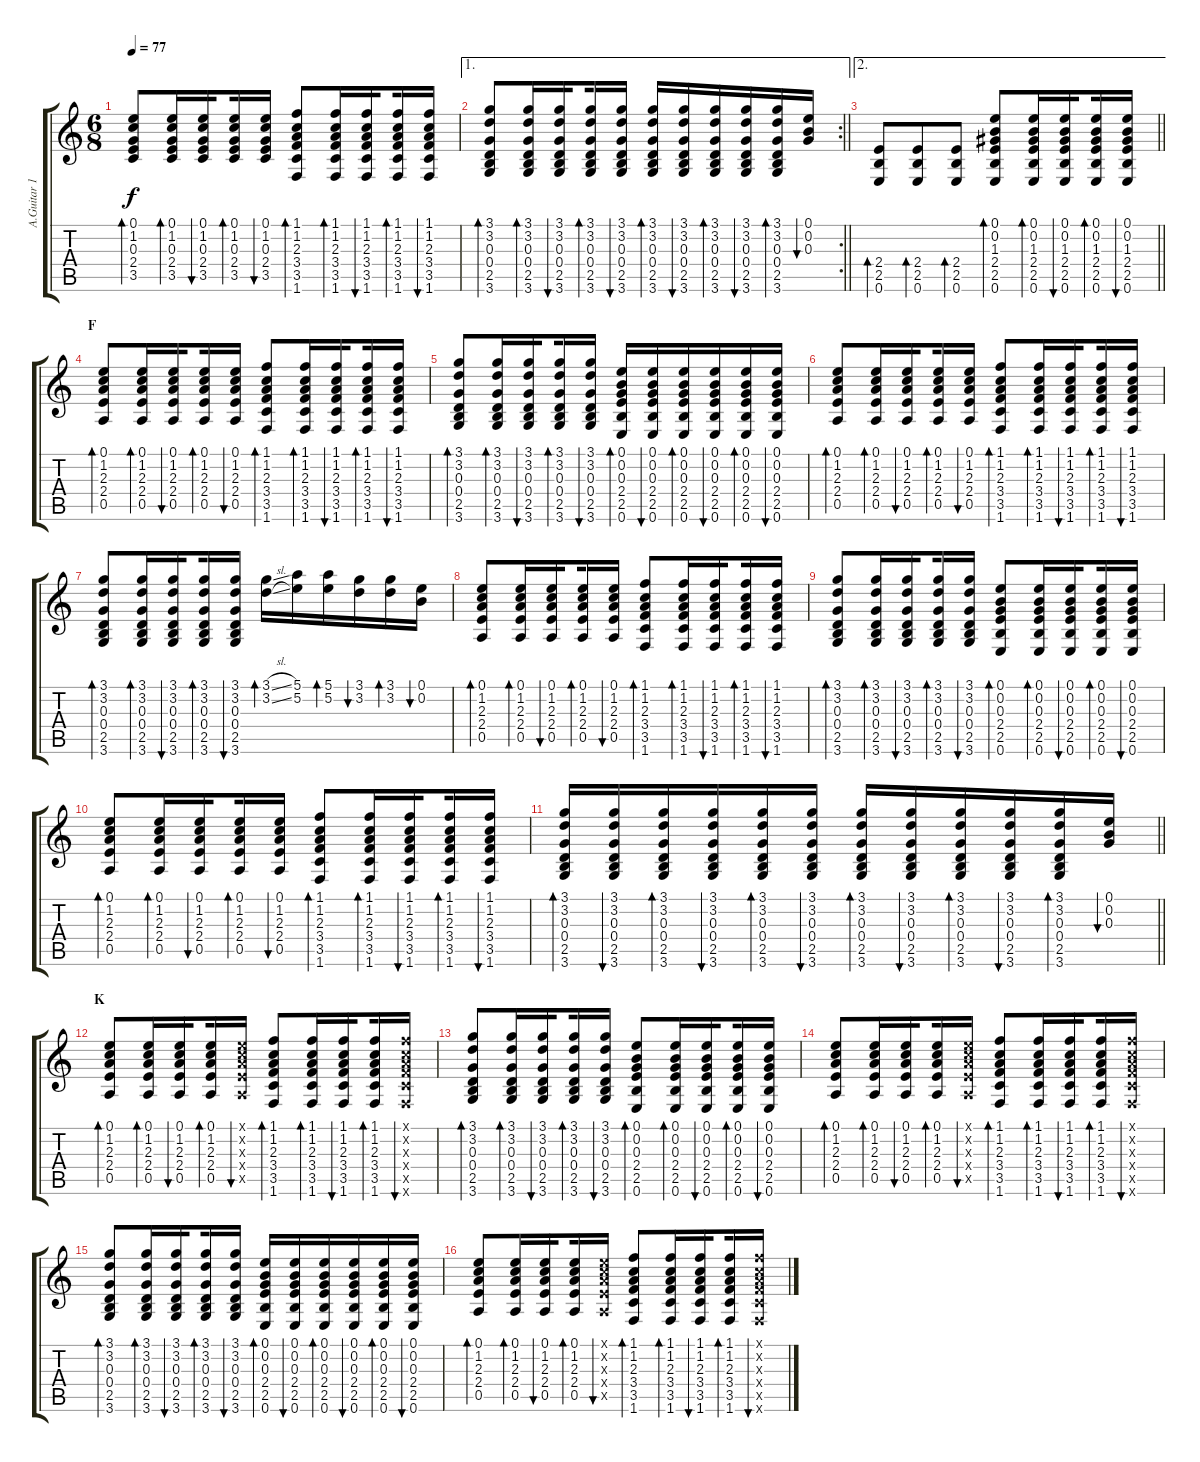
\track ("A.Guitar 1" "A.Guitar 1") {instrument acousticguitarsteel}
\staff {score tabs}
\tuning (E4 B3 G3 D3 A2 E2) {hide}
\ts (6 8)
\tempo 77
\clef g2
\ks c
(0.1 1.2 0.3 2.4 3.5).8{bd 30 dy f} (0.1 1.2 0.3 2.4 3.5).16{bd 30} (0.1 1.2 0.3 2.4 3.5).16{bu 30 beam splitsecondary} (0.1 1.2 0.3 2.4 3.5).16{bd 30} (0.1 1.2 0.3 2.4 3.5).16{bu 30} (1.1 1.2 2.3 3.4 3.5 1.6).8{bd 30} (1.1 1.2 2.3 3.4 3.5 1.6).16{bd 30} (1.1 1.2 2.3 3.4 3.5 1.6).16{bu 30 beam splitsecondary} (1.1 1.2 2.3 3.4 3.5 1.6).16{bd 30} (1.1 1.2 2.3 3.4 3.5 1.6).16{bu 30} |
\ae 1
\rc 2
\barLineRight lightlight
(3.1 3.2 0.3 0.4 2.5 3.6).8{bd 30} (3.1 3.2 0.3 0.4 2.5 3.6).16{bd 30} (3.1 3.2 0.3 0.4 2.5 3.6).16{bu 30 beam splitsecondary} (3.1 3.2 0.3 0.4 2.5 3.6).16{bd 30} (3.1 3.2 0.3 0.4 2.5 3.6).16{bu 30} (3.1 3.2 0.3 0.4 2.5 3.6).16{bd 30} (3.1 3.2 0.3 0.4 2.5 3.6).16{bu 30} (3.1 3.2 0.3 0.4 2.5 3.6).16{bd 30} (3.1 3.2 0.3 0.4 2.5 3.6).16{bu 30} (3.1 3.2 0.3 0.4 2.5 3.6).16{bd 30} (0.1 0.2 0.3).16{bu 30} |
\ae 2
\barLineRight lightlight
(2.4 2.5 0.6).8{bd 30} (2.4 2.5 0.6).8{bd 30} (2.4 2.5 0.6).8{bd 30} (0.1 0.2 1.3 2.4 2.5 0.6).8{bd 30} (0.1 0.2 1.3 2.4 2.5 0.6).16{bd 30} (0.1 0.2 1.3 2.4 2.5 0.6).16{bu 30 beam splitsecondary} (0.1 0.2 1.3 2.4 2.5 0.6).16{bd 30} (0.1 0.2 1.3 2.4 2.5 0.6).16{bu 30} |
\section ("" "F")
(0.1 1.2 2.3 2.4 0.5).8{bd 30} (0.1 1.2 2.3 2.4 0.5).16{bd 30 beam merge} (0.1 1.2 2.3 2.4 0.5).16{bu 30 beam splitsecondary} (0.1 1.2 2.3 2.4 0.5).16{bd 30 beam merge} (0.1 1.2 2.3 2.4 0.5).16{bu 30} (1.1 1.2 2.3 3.4 3.5 1.6).8{bd 30} (1.1 1.2 2.3 3.4 3.5 1.6).16{bd 30} (1.1 1.2 2.3 3.4 3.5 1.6).16{bu 30 beam splitsecondary} (1.1 1.2 2.3 3.4 3.5 1.6).16{bd 30} (1.1 1.2 2.3 3.4 3.5 1.6).16{bu 30} |
(3.1 3.2 0.3 0.4 2.5 3.6).8{bd 30} (3.1 3.2 0.3 0.4 2.5 3.6).16{bd 30} (3.1 3.2 0.3 0.4 2.5 3.6).16{bu 30 beam splitsecondary} (3.1 3.2 0.3 0.4 2.5 3.6).16{bd 30} (3.1 3.2 0.3 0.4 2.5 3.6).16{bu 30} (0.1 0.2 0.3 2.4 2.5 0.6).16{bd 30} (0.1 0.2 0.3 2.4 2.5 0.6).16{bu 30} (0.1 0.2 0.3 2.4 2.5 0.6).16{bd 30} (0.1 0.2 0.3 2.4 2.5 0.6).16{bu 30} (0.1 0.2 0.3 2.4 2.5 0.6).16{bd 30} (0.1 0.2 0.3 2.4 2.5 0.6).16{bu 30} |
(0.1 1.2 2.3 2.4 0.5).8{bd 30} (0.1 1.2 2.3 2.4 0.5).16{bd 30 beam merge} (0.1 1.2 2.3 2.4 0.5).16{bu 30 beam splitsecondary} (0.1 1.2 2.3 2.4 0.5).16{bd 30 beam merge} (0.1 1.2 2.3 2.4 0.5).16{bu 30} (1.1 1.2 2.3 3.4 3.5 1.6).8{bd 30} (1.1 1.2 2.3 3.4 3.5 1.6).16{bd 30} (1.1 1.2 2.3 3.4 3.5 1.6).16{bu 30 beam splitsecondary} (1.1 1.2 2.3 3.4 3.5 1.6).16{bd 30} (1.1 1.2 2.3 3.4 3.5 1.6).16{bu 30} |
(3.1 3.2 0.3 0.4 2.5 3.6).8{bd 30} (3.1 3.2 0.3 0.4 2.5 3.6).16{bd 30} (3.1 3.2 0.3 0.4 2.5 3.6).16{bu 30 beam splitsecondary} (3.1 3.2 0.3 0.4 2.5 3.6).16{bd 30} (3.1 3.2 0.3 0.4 2.5 3.6).16{bu 30} (3.1{sl} 3.2{sl}).16{bd 30} (5.1 5.2).16 (5.1 5.2).16{bd 30} (3.1 3.2).16{bu 30} (3.1 3.2).16{bd 30} (0.1 0.2).16{bu 30} |
(0.1 1.2 2.3 2.4 0.5).8{bd 30} (0.1 1.2 2.3 2.4 0.5).16{bd 30 beam merge} (0.1 1.2 2.3 2.4 0.5).16{bu 30 beam splitsecondary} (0.1 1.2 2.3 2.4 0.5).16{bd 30 beam merge} (0.1 1.2 2.3 2.4 0.5).16{bu 30} (1.1 1.2 2.3 3.4 3.5 1.6).8{bd 30} (1.1 1.2 2.3 3.4 3.5 1.6).16{bd 30} (1.1 1.2 2.3 3.4 3.5 1.6).16{bu 30 beam splitsecondary} (1.1 1.2 2.3 3.4 3.5 1.6).16{bd 30} (1.1 1.2 2.3 3.4 3.5 1.6).16{bu 30} |
(3.1 3.2 0.3 0.4 2.5 3.6).8{bd 30} (3.1 3.2 0.3 0.4 2.5 3.6).16{bd 30} (3.1 3.2 0.3 0.4 2.5 3.6).16{bu 30 beam splitsecondary} (3.1 3.2 0.3 0.4 2.5 3.6).16{bd 30} (3.1 3.2 0.3 0.4 2.5 3.6).16{bu 30} (0.1 0.2 0.3 2.4 2.5 0.6).8{bd 30} (0.1 0.2 0.3 2.4 2.5 0.6).16{bd 30} (0.1 0.2 0.3 2.4 2.5 0.6).16{bu 30 beam splitsecondary} (0.1 0.2 0.3 2.4 2.5 0.6).16{bd 30} (0.1 0.2 0.3 2.4 2.5 0.6).16{bu 30} |
(0.1 1.2 2.3 2.4 0.5).8{bd 30} (0.1 1.2 2.3 2.4 0.5).16{bd 30 beam merge} (0.1 1.2 2.3 2.4 0.5).16{bu 30 beam splitsecondary} (0.1 1.2 2.3 2.4 0.5).16{bd 30 beam merge} (0.1 1.2 2.3 2.4 0.5).16{bu 30} (1.1 1.2 2.3 3.4 3.5 1.6).8{bd 30} (1.1 1.2 2.3 3.4 3.5 1.6).16{bd 30} (1.1 1.2 2.3 3.4 3.5 1.6).16{bu 30 beam splitsecondary} (1.1 1.2 2.3 3.4 3.5 1.6).16{bd 30} (1.1 1.2 2.3 3.4 3.5 1.6).16{bu 30} |
\barLineRight lightlight
(3.1 3.2 0.3 0.4 2.5 3.6).16{bd 30} (3.1 3.2 0.3 0.4 2.5 3.6).16{bu 30} (3.1 3.2 0.3 0.4 2.5 3.6).16{bd 30} (3.1 3.2 0.3 0.4 2.5 3.6).16{bu 30} (3.1 3.2 0.3 0.4 2.5 3.6).16{bd 30} (3.1 3.2 0.3 0.4 2.5 3.6).16{bu 30} (3.1 3.2 0.3 0.4 2.5 3.6).16{bd 30} (3.1 3.2 0.3 0.4 2.5 3.6).16{bu 30} (3.1 3.2 0.3 0.4 2.5 3.6).16{bd 30} (3.1 3.2 0.3 0.4 2.5 3.6).16{bu 30} (3.1 3.2 0.3 0.4 2.5 3.6).16{bd 30} (0.1 0.2 0.3).16{bu 30} |
\section ("" "K")
(0.1 1.2 2.3 2.4 0.5).8{bd 30} (0.1 1.2 2.3 2.4 0.5).16{bd 30 beam merge} (0.1 1.2 2.3 2.4 0.5).16{bu 30 beam splitsecondary} (0.1 1.2 2.3 2.4 0.5).16{bd 30 beam merge} (0.1{x} 1.2{x} 2.3{x} 2.4{x} 0.5{x}).16{bu 30} (1.1 1.2 2.3 3.4 3.5 1.6).8{bd 30} (1.1 1.2 2.3 3.4 3.5 1.6).16{bd 30} (1.1 1.2 2.3 3.4 3.5 1.6).16{bu 30 beam splitsecondary} (1.1 1.2 2.3 3.4 3.5 1.6).16{bd 30} (1.1{x} 1.2{x} 2.3{x} 3.4{x} 3.5{x} 1.6{x}).16{bu 30} |
(3.1 3.2 0.3 0.4 2.5 3.6).8{bd 30} (3.1 3.2 0.3 0.4 2.5 3.6).16{bd 30} (3.1 3.2 0.3 0.4 2.5 3.6).16{bu 30 beam splitsecondary} (3.1 3.2 0.3 0.4 2.5 3.6).16{bd 30} (3.1 3.2 0.3 0.4 2.5 3.6).16{bu 30} (0.1 0.2 0.3 2.4 2.5 0.6).8{bd 30} (0.1 0.2 0.3 2.4 2.5 0.6).16{bd 30} (0.1 0.2 0.3 2.4 2.5 0.6).16{bu 30 beam splitsecondary} (0.1 0.2 0.3 2.4 2.5 0.6).16{bd 30} (0.1 0.2 0.3 2.4 2.5 0.6).16{bu 30} |
(0.1 1.2 2.3 2.4 0.5).8{bd 30} (0.1 1.2 2.3 2.4 0.5).16{bd 30 beam merge} (0.1 1.2 2.3 2.4 0.5).16{bu 30 beam splitsecondary} (0.1 1.2 2.3 2.4 0.5).16{bd 30 beam merge} (0.1{x} 1.2{x} 2.3{x} 2.4{x} 0.5{x}).16{bu 30} (1.1 1.2 2.3 3.4 3.5 1.6).8{bd 30} (1.1 1.2 2.3 3.4 3.5 1.6).16{bd 30} (1.1 1.2 2.3 3.4 3.5 1.6).16{bu 30 beam splitsecondary} (1.1 1.2 2.3 3.4 3.5 1.6).16{bd 30} (1.1{x} 1.2{x} 2.3{x} 3.4{x} 3.5{x} 1.6{x}).16{bu 30} |
(3.1 3.2 0.3 0.4 2.5 3.6).8{bd 30} (3.1 3.2 0.3 0.4 2.5 3.6).16{bd 30} (3.1 3.2 0.3 0.4 2.5 3.6).16{bu 30 beam splitsecondary} (3.1 3.2 0.3 0.4 2.5 3.6).16{bd 30} (3.1 3.2 0.3 0.4 2.5 3.6).16{bu 30} (0.1 0.2 0.3 2.4 2.5 0.6).16{bd 30} (0.1 0.2 0.3 2.4 2.5 0.6).16{bu 30 beam merge} (0.1 0.2 0.3 2.4 2.5 0.6).16{bd 30} (0.1 0.2 0.3 2.4 2.5 0.6).16{bu 30} (0.1 0.2 0.3 2.4 2.5 0.6).16{bd 30} (0.1 0.2 0.3 2.4 2.5 0.6).16{bu 30} |
(0.1 1.2 2.3 2.4 0.5).8{bd 30} (0.1 1.2 2.3 2.4 0.5).16{bd 30 beam merge} (0.1 1.2 2.3 2.4 0.5).16{bu 30 beam splitsecondary} (0.1 1.2 2.3 2.4 0.5).16{bd 30 beam merge} (0.1{x} 1.2{x} 2.3{x} 2.4{x} 0.5{x}).16{bu 30} (1.1 1.2 2.3 3.4 3.5 1.6).8{bd 30} (1.1 1.2 2.3 3.4 3.5 1.6).16{bd 30} (1.1 1.2 2.3 3.4 3.5 1.6).16{bu 30 beam splitsecondary} (1.1 1.2 2.3 3.4 3.5 1.6).16{bd 30} (1.1{x} 1.2{x} 2.3{x} 3.4{x} 3.5{x} 1.6{x}).16{bu 30}
